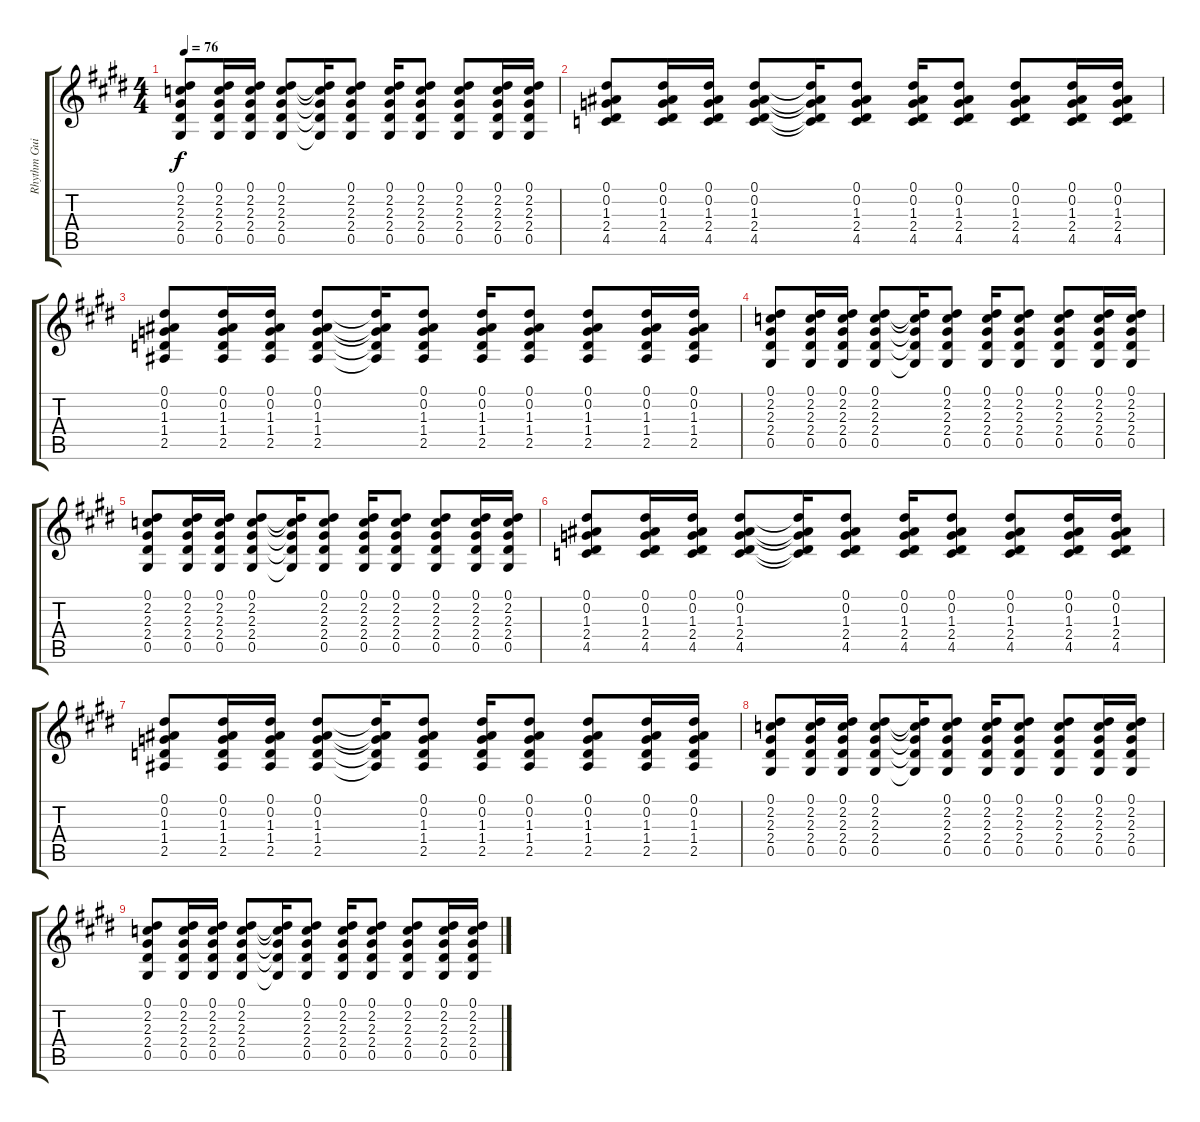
\track ("Rhythm Guitar (Clean)" "Rhythm Gui") {instrument acousticguitarsteel}
\staff {score tabs}
\tuning (Eb4 Bb3 Gb3 Db3 Ab2 Eb2) {hide}
\ts (4 4)
\tempo 76
\clef g2
\ks e
(0.1 2.2 2.3 2.4 0.5).8{dy f} (0.1 2.2 2.3 2.4 0.5).16 (0.1 2.2 2.3 2.4 0.5).16 (0.1 2.2 2.3 2.4 0.5).8 (0.1{t} 2.2{t} 2.3{t} 2.4{t} 0.5{t}).16 (0.1 2.2 2.3 2.4 0.5).8 (0.1 2.2 2.3 2.4 0.5).16 (0.1 2.2 2.3 2.4 0.5).8 (0.1 2.2 2.3 2.4 0.5).8 (0.1 2.2 2.3 2.4 0.5).16 (0.1 2.2 2.3 2.4 0.5).16 |
(0.1 0.2 1.3 2.4 4.5).8 (0.1 0.2 1.3 2.4 4.5).16 (0.1 0.2 1.3 2.4 4.5).16 (0.1 0.2 1.3 2.4 4.5).8 (0.1{t} 0.2{t} 1.3{t} 2.4{t} 4.5{t}).16 (0.1 0.2 1.3 2.4 4.5).8 (0.1 0.2 1.3 2.4 4.5).16 (0.1 0.2 1.3 2.4 4.5).8 (0.1 0.2 1.3 2.4 4.5).8 (0.1 0.2 1.3 2.4 4.5).16 (0.1 0.2 1.3 2.4 4.5).16 |
(0.1 0.2 1.3 1.4 2.5).8 (0.1 0.2 1.3 1.4 2.5).16 (0.1 0.2 1.3 1.4 2.5).16 (0.1 0.2 1.3 1.4 2.5).8 (0.1{t} 0.2{t} 1.3{t} 1.4{t} 2.5{t}).16 (0.1 0.2 1.3 1.4 2.5).8 (0.1 0.2 1.3 1.4 2.5).16 (0.1 0.2 1.3 1.4 2.5).8 (0.1 0.2 1.3 1.4 2.5).8 (0.1 0.2 1.3 1.4 2.5).16 (0.1 0.2 1.3 1.4 2.5).16 |
(0.1 2.2 2.3 2.4 0.5).8 (0.1 2.2 2.3 2.4 0.5).16 (0.1 2.2 2.3 2.4 0.5).16 (0.1 2.2 2.3 2.4 0.5).8 (0.1{t} 2.2{t} 2.3{t} 2.4{t} 0.5{t}).16 (0.1 2.2 2.3 2.4 0.5).8 (0.1 2.2 2.3 2.4 0.5).16 (0.1 2.2 2.3 2.4 0.5).8 (0.1 2.2 2.3 2.4 0.5).8 (0.1 2.2 2.3 2.4 0.5).16 (0.1 2.2 2.3 2.4 0.5).16 |
(0.1 2.2 2.3 2.4 0.5).8 (0.1 2.2 2.3 2.4 0.5).16 (0.1 2.2 2.3 2.4 0.5).16 (0.1 2.2 2.3 2.4 0.5).8 (0.1{t} 2.2{t} 2.3{t} 2.4{t} 0.5{t}).16 (0.1 2.2 2.3 2.4 0.5).8 (0.1 2.2 2.3 2.4 0.5).16 (0.1 2.2 2.3 2.4 0.5).8 (0.1 2.2 2.3 2.4 0.5).8 (0.1 2.2 2.3 2.4 0.5).16 (0.1 2.2 2.3 2.4 0.5).16 |
(0.1 0.2 1.3 2.4 4.5).8 (0.1 0.2 1.3 2.4 4.5).16 (0.1 0.2 1.3 2.4 4.5).16 (0.1 0.2 1.3 2.4 4.5).8 (0.1{t} 0.2{t} 1.3{t} 2.4{t} 4.5{t}).16 (0.1 0.2 1.3 2.4 4.5).8 (0.1 0.2 1.3 2.4 4.5).16 (0.1 0.2 1.3 2.4 4.5).8 (0.1 0.2 1.3 2.4 4.5).8 (0.1 0.2 1.3 2.4 4.5).16 (0.1 0.2 1.3 2.4 4.5).16 |
(0.1 0.2 1.3 1.4 2.5).8 (0.1 0.2 1.3 1.4 2.5).16 (0.1 0.2 1.3 1.4 2.5).16 (0.1 0.2 1.3 1.4 2.5).8 (0.1{t} 0.2{t} 1.3{t} 1.4{t} 2.5{t}).16 (0.1 0.2 1.3 1.4 2.5).8 (0.1 0.2 1.3 1.4 2.5).16 (0.1 0.2 1.3 1.4 2.5).8 (0.1 0.2 1.3 1.4 2.5).8 (0.1 0.2 1.3 1.4 2.5).16 (0.1 0.2 1.3 1.4 2.5).16 |
(0.1 2.2 2.3 2.4 0.5).8 (0.1 2.2 2.3 2.4 0.5).16 (0.1 2.2 2.3 2.4 0.5).16 (0.1 2.2 2.3 2.4 0.5).8 (0.1{t} 2.2{t} 2.3{t} 2.4{t} 0.5{t}).16 (0.1 2.2 2.3 2.4 0.5).8 (0.1 2.2 2.3 2.4 0.5).16 (0.1 2.2 2.3 2.4 0.5).8 (0.1 2.2 2.3 2.4 0.5).8 (0.1 2.2 2.3 2.4 0.5).16 (0.1 2.2 2.3 2.4 0.5).16 |
(0.1 2.2 2.3 2.4 0.5).8 (0.1 2.2 2.3 2.4 0.5).16 (0.1 2.2 2.3 2.4 0.5).16 (0.1 2.2 2.3 2.4 0.5).8 (0.1{t} 2.2{t} 2.3{t} 2.4{t} 0.5{t}).16 (0.1 2.2 2.3 2.4 0.5).8 (0.1 2.2 2.3 2.4 0.5).16 (0.1 2.2 2.3 2.4 0.5).8 (0.1 2.2 2.3 2.4 0.5).8 (0.1 2.2 2.3 2.4 0.5).16 (0.1 2.2 2.3 2.4 0.5).16
